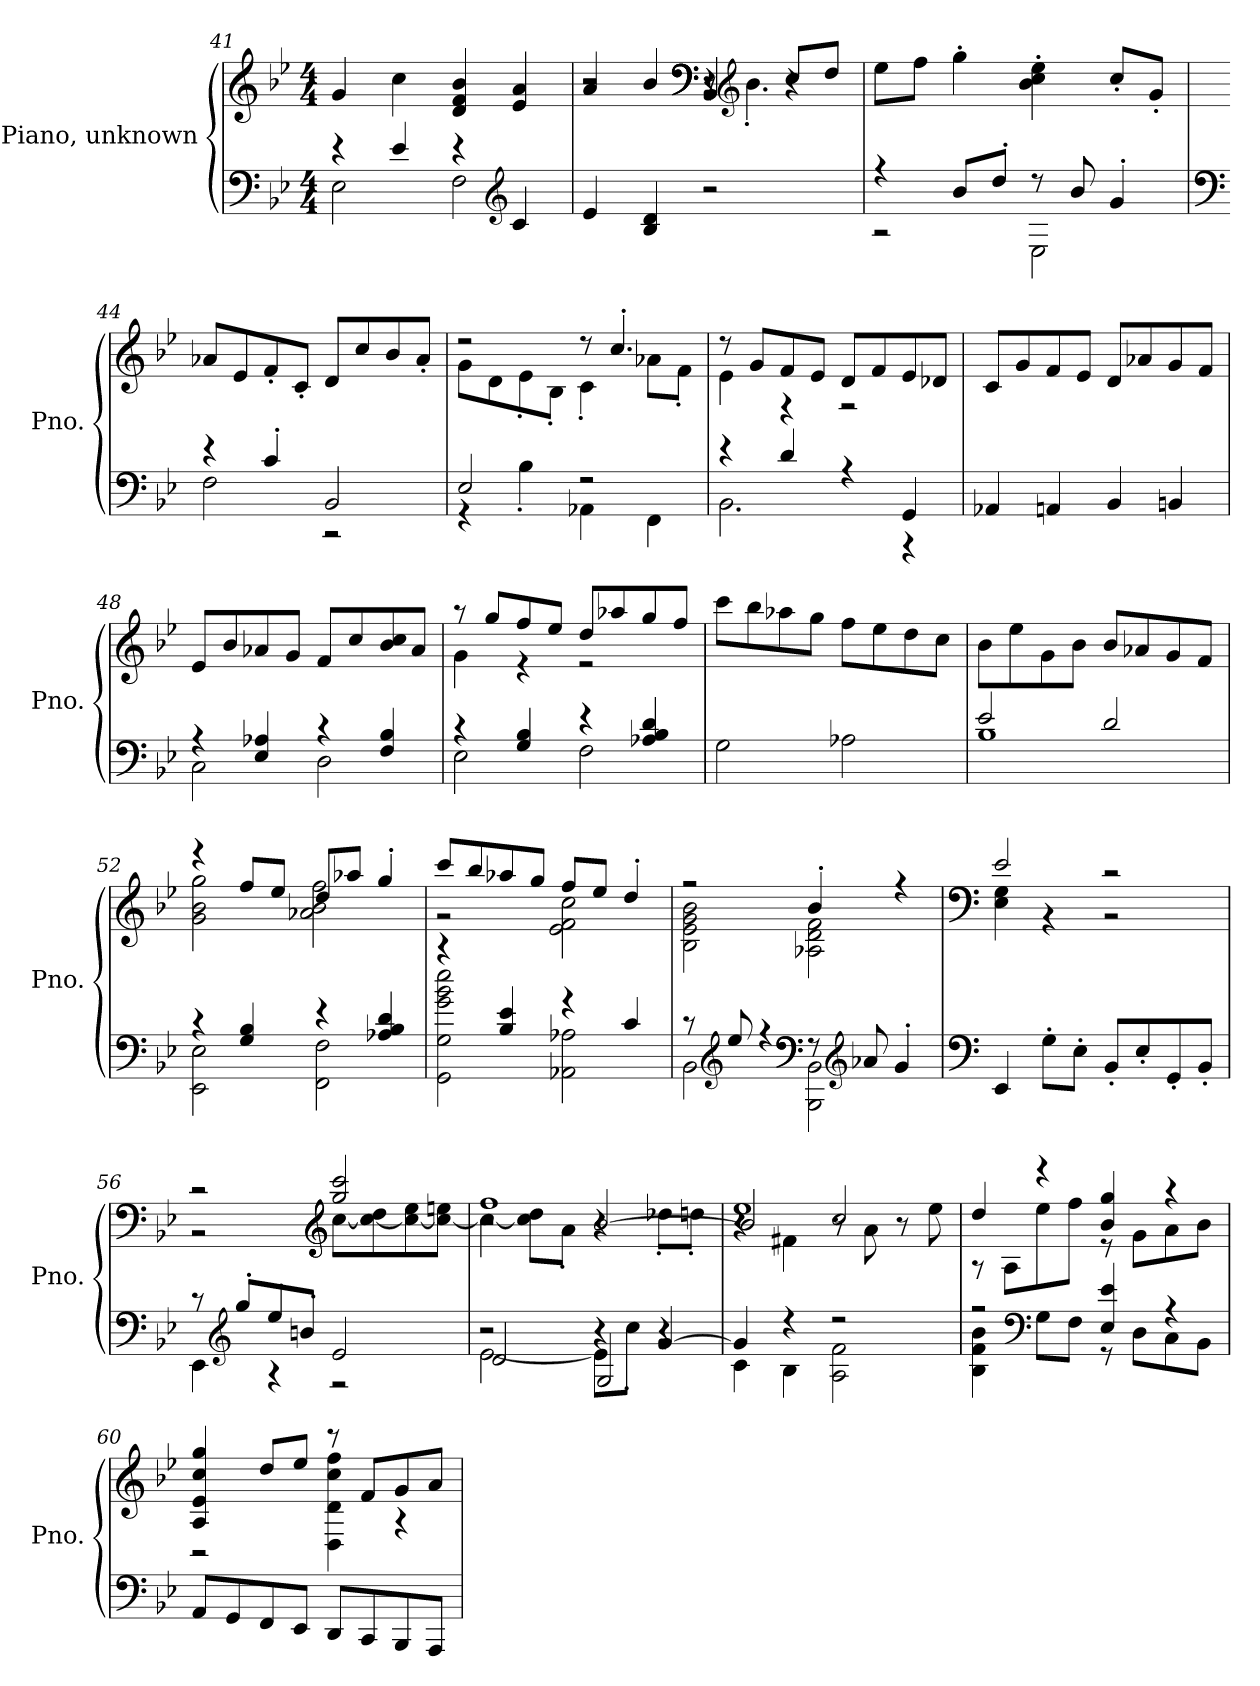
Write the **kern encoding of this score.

**kern	**kern
*part1	*part1
*staff2	*staff1
*I"Piano, unknown	*
*I'Pno.	*
*clefF4	*clefG2
*k[b-e-]	*k[b-e-]
*M4/4	*M4/4
=41	=41
*^	*
4r	2E-\	4g/
4e-/	.	4cc\
4r	2F\	4d/ 4f/ 4b-/
*clefG2	*	*
4c/	.	4e-/ 4a/
*v	*v	*
=42	=42
*	*^
*	*	*^
4e-/	4a/	2r	2r
4B-/ 4d/	4b-/	.	.
*	*clefF4	*	*
2r	4r	8r	4BB-/
*	*clefG2	*	*
.	.	4.b-'\	.
.	8cc/L	.	4r
.	8dd/J	.	.
*	*v	*v	*v
=43	=43
*^	*
4r	2r	8ee-\L
.	.	8ff\J
8b-/L	.	4gg'\
8dd'/J	.	.
8r	2E-\	4b-\' 4cc\' 4ee-\'
8b-/	.	.
4g'/	.	8cc'/L
.	.	8g'/J
!!LO:LB:g=z
=44	=44	=44
*clefF4	*	*
4r	2F\	8a-X/L
.	.	8e-/
4c'/	.	8f'/
.	.	8c'/J
2BB-/	2r	8d/L
.	.	8cc/
.	.	8b-/
.	.	8a-'/J
=45	=45	=45
*	*	*^
2E-/	4r	2r	8g\L
.	.	.	8d\
.	4B-'\	.	8e-'\
.	.	.	8B-'\J
2r	4AA-X\	8r	4c'\
.	.	4.cc'/	.
.	4FF\	.	8a-X\L
.	.	.	8f'\J
=46	=46	=46	=46
4r	2.BB-\	8r	4e-\
.	.	8g/L	.
4d/	.	8f/	4r
.	.	8e-/J	.
4r	.	8d/L	2r
.	.	8f/	.
4GG/	4r	8e-/	.
.	.	8d-X/J	.
*v	*v	*	*
*	*v	*v
=47	=47
4AA-X/	8c/L
.	8g/
4AAn/	8f/
.	8e-/J
4BB-/	8d/L
.	8a-X/
4BBn/	8g/
.	8f/J
!!LO:PB:g=z
=48	=48
*^	*
4r	2C\	8e-/L
.	.	8b-/
4E-/ 4A-X/	.	8a-X/
.	.	8g/J
4r	2D\	8f/L
.	.	8cc/
4F/ 4B-/	.	8b-/ 8cc/
.	.	8a-/J
=49	=49	=49
*	*	*^
4r	2E-\	8r	4g\
.	.	8gg/L	.
4G/ 4B-/	.	8ff/	4r
.	.	8ee-/J	.
4r	2F\	8dd/L	2r
.	.	8aa-X/	.
4A-X/ 4B-/ 4d/	.	8gg/	.
.	.	8ff/J	.
*v	*v	*	*
*	*v	*v
=50	=50
2G\	8ccc\L
.	8bb-\
.	8aa-X\
.	8gg\J
2A-X\	8ff\L
.	8ee-\
.	8dd\
.	8cc\J
=51	=51
*^	*
2e-/	1B-	8b-\L
.	.	8ee-\
.	.	8g\
.	.	8b-\J
2d/	.	8b-/L
.	.	8a-X/
.	.	8g/
.	.	8f/J
!!LO:LB:g=z
=52	=52	=52
*	*	*^
4r	2EE-\ 2E-\	4r	2g\ 2b-\ 2gg\
4G/ 4B-/	.	8ff/L	.
.	.	8ee-/J	.
4r	2FF\ 2F\	8dd/L	2a-X\ 2b-\ 2ff\
.	.	8aa-X/J	.
4A-X/ 4B-/ 4d/	.	4gg'/	.
=53	=53	=53	=53
4r	2GG\ 2G\ 2g\ 2b-\ 2ee-\	8ccc/L	2r
.	.	8bb-/	.
4B-/ 4e-/	.	8aa-X/	.
.	.	8gg/J	.
4r	2AA-X\ 2A-X\	8ff/L	2e-\ 2f\ 2cc\
.	.	8ee-/J	.
4c/	.	4dd'/	.
=54	=54	=54	=54
8r	2BB-\	2r	2B-\ 2e-\ 2g\ 2b-\
*clefG2	*	*	*
8ee-/	.	.	.
4r	.	.	.
*clefF4	*	*	*
8r	2BBB-\ 2BB-\	4b-'/	2A-X\ 2d\ 2f\
*clefG2	*	*	*
8a-X/	.	.	.
4g'/	.	4r	.
*v	*v	*	*
=55	=55	=55
*clefF4	*clefF4	*
4EE-/	2e-/	4E-\ 4G\
8G'\L	.	4r
8E-'\J	.	.
8BB-'/L	2r	2r
8E-'/	.	.
8GG'/	.	.
8BB-'/J	.	.
!!LO:LB:g=z	!!
=56	=56	=56
*^	*	*
8r	4EE-\	2r	2r
*clefG2	*	*	*
8gg'/L	.	.	.
8ee-'/	4r	.	.
8bn'/J	.	.	.
*	*	*clefG2	*
2e-/	2r	2gg/ 2ccc/	[8cc\L
.	.	.	8cc\_ 8dd\
.	.	.	8cc\_ 8ee-\
.	.	.	8cc\_ 8een\J
=57	=57	=57	=57
*	*^	*	*^
2r	[2e-\	2d/	1ff	4cc\_	2r
.	.	.	.	8cc\] 8dd\L	.
.	.	.	.	8a'\J	.
4r	8e-\L]	2G/	.	4r	[2b-/
.	8cc'\J	.	.	.	.
[4g/	4r	.	.	8dd-X'\L	.
.	.	.	.	8ddn'\J	.
*	*v	*v	*	*	*
=58	=58	=58	=58	=58
4g/]	4c\	1ee-	4r	2b-/]
4r	4B-\	.	4f#X\	.
2r	2A\ 2f\	.	8r	2cc/
.	.	.	8a\	.
.	.	.	8r	.
.	.	.	8ee-\	.
*	*	*	*v	*v
=59	=59	=59	=59
2r	4B-\ 4f\ 4b-\	4dd/	8r
.	.	.	8A\L
*clefF4	*	*	*
.	8G\L	4r	8ee-\
.	8F\J	.	8ff\J
4E-/ 4e-/	8r	4b-/ 4gg/	8r
.	8D\L	.	8g\L
4r	8C\	4r	8a\
.	8BB-\J	.	8b-\J
*v	*v	*	*
!!LO:LB:g=z	!!
=60	=60	=60
8AA/L	4A/ 4e-/ 4cc/ 4gg/	2r
8GG/	.	.
8FF/	8dd/L	.
8EE-/J	8ee-/J	.
8DD/L	8r	4D\ 4d\ 4cc\ 4ff\
8CC/	8f/L	.
8BBB-/	8g/	4r
8AAA/J	8a/J	.
*	*v	*v
=	=
*-	*-
